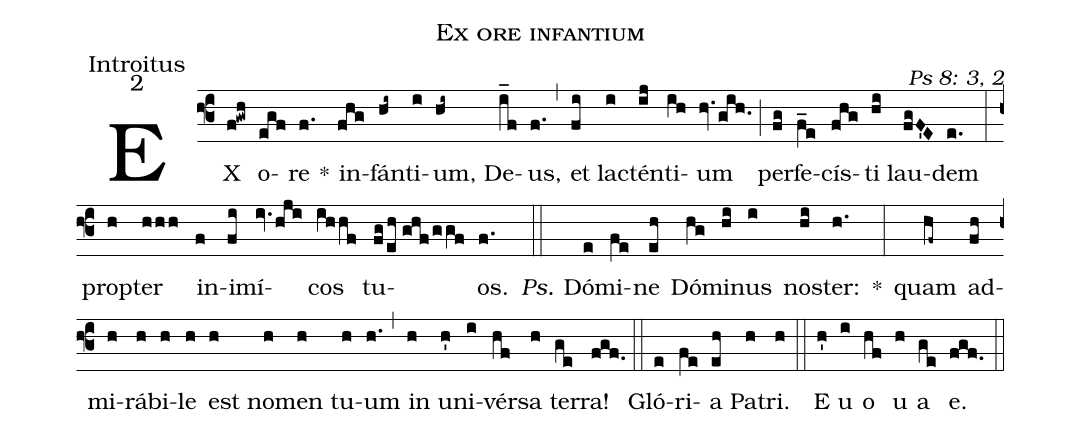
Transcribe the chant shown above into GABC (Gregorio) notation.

name: Ex ore infantium;
office-part: Introitus;
mode: 2;
commentary: Ps 8: 3, 2;
%%
(f3) EX(f!gwh) o(egf)re(f.) *() in(fhg)fán(hi~)ti(i)um,(hi~) De(i_f)us,(f.) (,) et(fi) lac(i)tén(ij)ti(ih)um(hv.gih.) (;) per(fg)fe(f_e)cís(fhg)ti(hi) lau(fgF'E)dem(e.) (:)
prop(h)ter(hhh) in(f)i(fi)mí(iv.hji)cos(ihhf) tu(fg/eh//ghf/ggf)os.(f.) (::)
<i>Ps.</i> Dó(e)mi(fe)ne(eh) Dó(hg)mi(hi)nus(i) nos(hi)ter:(h.) *(:)
quam(hf~) ad(fh)mi(h)rá(h)bi(h)le(h) est(h) no(h)men(h) tu(h)um(h.) (,) in(h) u(h')ni(i)vér(hf)sa(h) ter(ge)ra!(fgf.) (::)
Gló(e)ri(fe)a(eh) Pa(h)tri.(h) (::)
E(h') u(i) o(hf) u(h) a(ge) e.(fgf.) (::)
